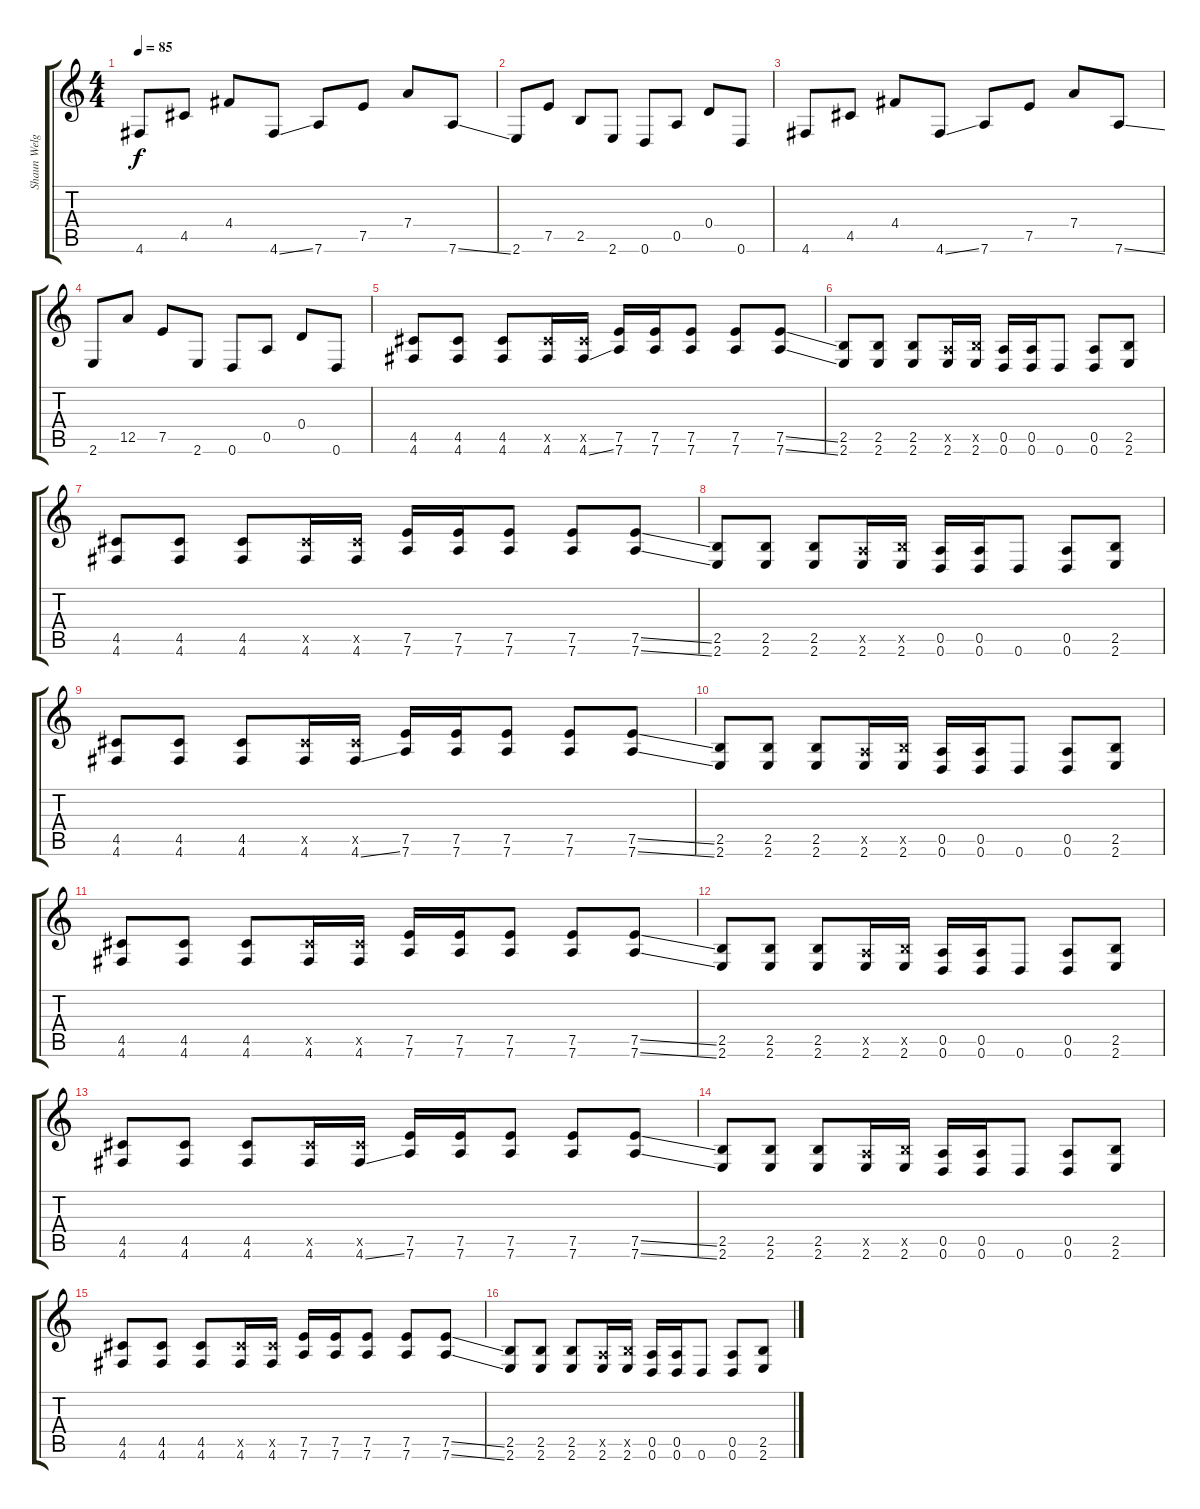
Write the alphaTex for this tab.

\track ("Shaun Welgemoed" "Shaun Welg") {instrument acousticguitarsteel}
\staff {score tabs}
\tuning (E4 B3 G3 D3 A2 D2) {hide}
\ts (4 4)
\tempo 85
\clef g2
\ks c
4.6.8{dy f instrument acousticguitarsteel} 4.5.8 4.4.8 4.6{ss}.8 7.6.8 7.5.8 7.4.8 7.6{ss}.8 |
2.6.8 7.5.8 2.5.8 2.6.8 0.6.8 0.5.8 0.4.8 0.6.8 |
4.6.8 4.5.8 4.4.8 4.6{ss}.8 7.6.8 7.5.8 7.4.8 7.6{ss}.8 |
2.6.8 12.5.8 7.5.8 2.6.8 0.6.8 0.5.8 0.4.8 0.6.8 |
(4.5 4.6).8{volume 5} (4.5 4.6).8 (4.5 4.6).8 (4.5{x} 4.6).16 (4.5{x} 4.6{ss}).16 (7.5 7.6).16 (7.5 7.6).16 (7.5 7.6).8 (7.5 7.6).8 (7.5{ss} 7.6{ss}).8 |
(2.5 2.6).8 (2.5 2.6).8 (2.5 2.6).8 (0.5{x} 2.6).16 (2.5{x} 2.6).16 (0.5 0.6).16 (0.5 0.6).16 0.6.8 (0.5 0.6).8 (2.5 2.6).8 |
(4.5 4.6).8 (4.5 4.6).8 (4.5 4.6).8 (4.5{x} 4.6).16 (4.5{x} 4.6).16 (7.5 7.6).16 (7.5 7.6).16 (7.5 7.6).8 (7.5 7.6).8 (7.5{ss} 7.6{ss}).8 |
(2.5 2.6).8 (2.5 2.6).8 (2.5 2.6).8 (0.5{x} 2.6).16 (2.5{x} 2.6).16 (0.5 0.6).16 (0.5 0.6).16 0.6.8 (0.5 0.6).8 (2.5 2.6).8 |
(4.5 4.6).8 (4.5 4.6).8 (4.5 4.6).8 (4.5{x} 4.6).16 (4.5{x} 4.6{ss}).16 (7.5 7.6).16 (7.5 7.6).16 (7.5 7.6).8 (7.5 7.6).8 (7.5{ss} 7.6{ss}).8 |
(2.5 2.6).8 (2.5 2.6).8 (2.5 2.6).8 (0.5{x} 2.6).16 (2.5{x} 2.6).16 (0.5 0.6).16 (0.5 0.6).16 0.6.8 (0.5 0.6).8 (2.5 2.6).8 |
(4.5 4.6).8 (4.5 4.6).8 (4.5 4.6).8 (4.5{x} 4.6).16 (4.5{x} 4.6).16 (7.5 7.6).16 (7.5 7.6).16 (7.5 7.6).8 (7.5 7.6).8 (7.5{ss} 7.6{ss}).8 |
(2.5 2.6).8 (2.5 2.6).8 (2.5 2.6).8 (0.5{x} 2.6).16 (2.5{x} 2.6).16 (0.5 0.6).16 (0.5 0.6).16 0.6.8 (0.5 0.6).8 (2.5 2.6).8 |
(4.5 4.6).8 (4.5 4.6).8 (4.5 4.6).8 (4.5{x} 4.6).16 (4.5{x} 4.6{ss}).16 (7.5 7.6).16 (7.5 7.6).16 (7.5 7.6).8 (7.5 7.6).8 (7.5{ss} 7.6{ss}).8 |
(2.5 2.6).8 (2.5 2.6).8 (2.5 2.6).8 (0.5{x} 2.6).16 (2.5{x} 2.6).16 (0.5 0.6).16 (0.5 0.6).16 0.6.8 (0.5 0.6).8 (2.5 2.6).8 |
(4.5 4.6).8 (4.5 4.6).8 (4.5 4.6).8 (4.5{x} 4.6).16 (4.5{x} 4.6).16 (7.5 7.6).16 (7.5 7.6).16 (7.5 7.6).8 (7.5 7.6).8 (7.5{ss} 7.6{ss}).8 |
(2.5 2.6).8 (2.5 2.6).8 (2.5 2.6).8 (0.5{x} 2.6).16 (2.5{x} 2.6).16 (0.5 0.6).16 (0.5 0.6).16 0.6.8 (0.5 0.6).8 (2.5 2.6).8
